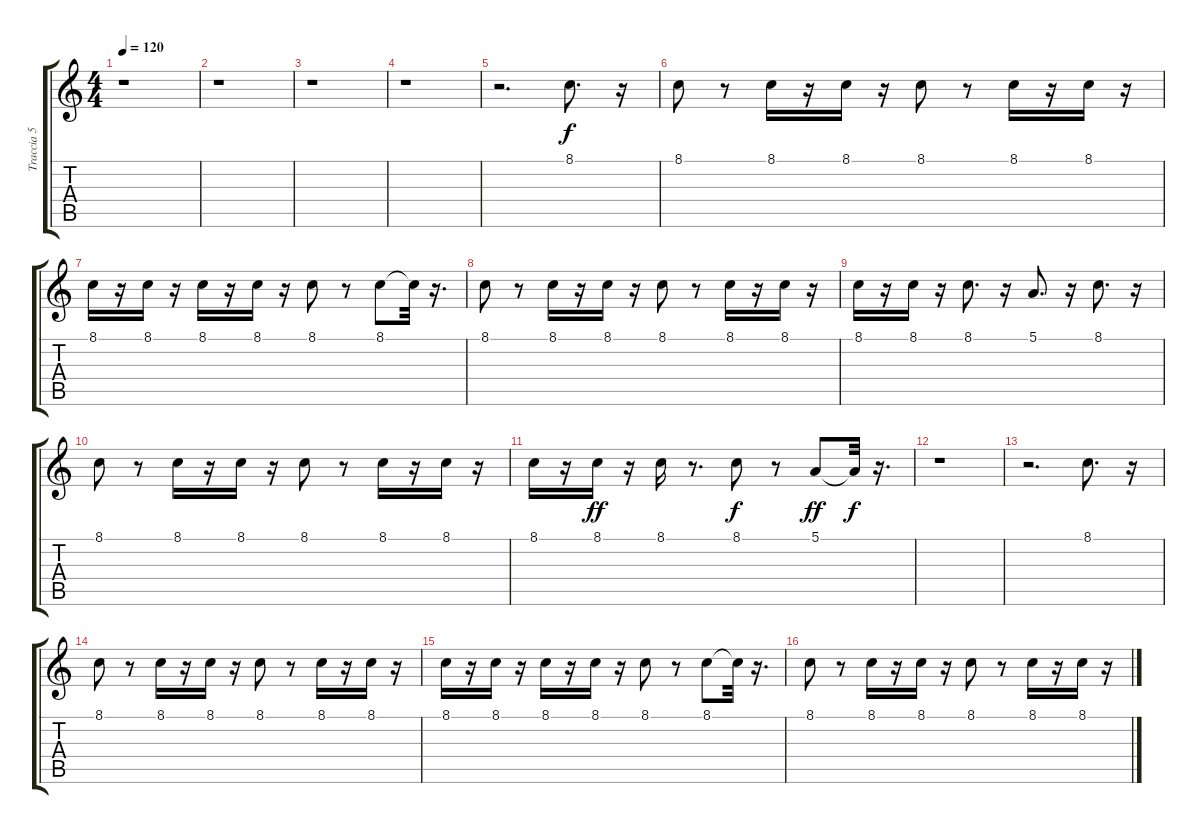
\track ("Traccia 5" "Traccia 5") {instrument electricpiano1}
\staff {score tabs}
\tuning (E4 B3 G3 D3 A2 E2) {hide}
\ts (4 4)
\tempo 120
\clef g2
\ks c
r.1{dy f} |
r.1 |
r.1 |
r.1 |
r.2{d} 8.1.8{d} r.16 |
8.1.8 r.8 8.1.16 r.16 8.1.16 r.16 8.1.8 r.8 8.1.16 r.16 8.1.16 r.16 |
8.1.16 r.16 8.1.16 r.16 8.1.16 r.16 8.1.16 r.16 8.1.8 r.8 8.1.8 8.1{t}.32 r.16{d} |
8.1.8 r.8 8.1.16 r.16 8.1.16 r.16 8.1.8 r.8 8.1.16 r.16 8.1.16 r.16 |
8.1.16 r.16 8.1.16 r.16 8.1.8{d} r.16 5.1.8{d} r.16 8.1.8{d} r.16 |
8.1.8 r.8 8.1.16 r.16 8.1.16 r.16 8.1.8 r.8 8.1.16 r.16 8.1.16 r.16 |
8.1.16 r.16 8.1.16{dy ff} r.16 8.1.16 r.8{d} 8.1.8{dy f} r.8 5.1.8{dy ff} 5.1{t}.32{dy f} r.16{d} |
r.1 |
r.2{d} 8.1.8{d} r.16 |
8.1.8 r.8 8.1.16 r.16 8.1.16 r.16 8.1.8 r.8 8.1.16 r.16 8.1.16 r.16 |
8.1.16 r.16 8.1.16 r.16 8.1.16 r.16 8.1.16 r.16 8.1.8 r.8 8.1.8 8.1{t}.32 r.16{d} |
8.1.8 r.8 8.1.16 r.16 8.1.16 r.16 8.1.8 r.8 8.1.16 r.16 8.1.16 r.16
